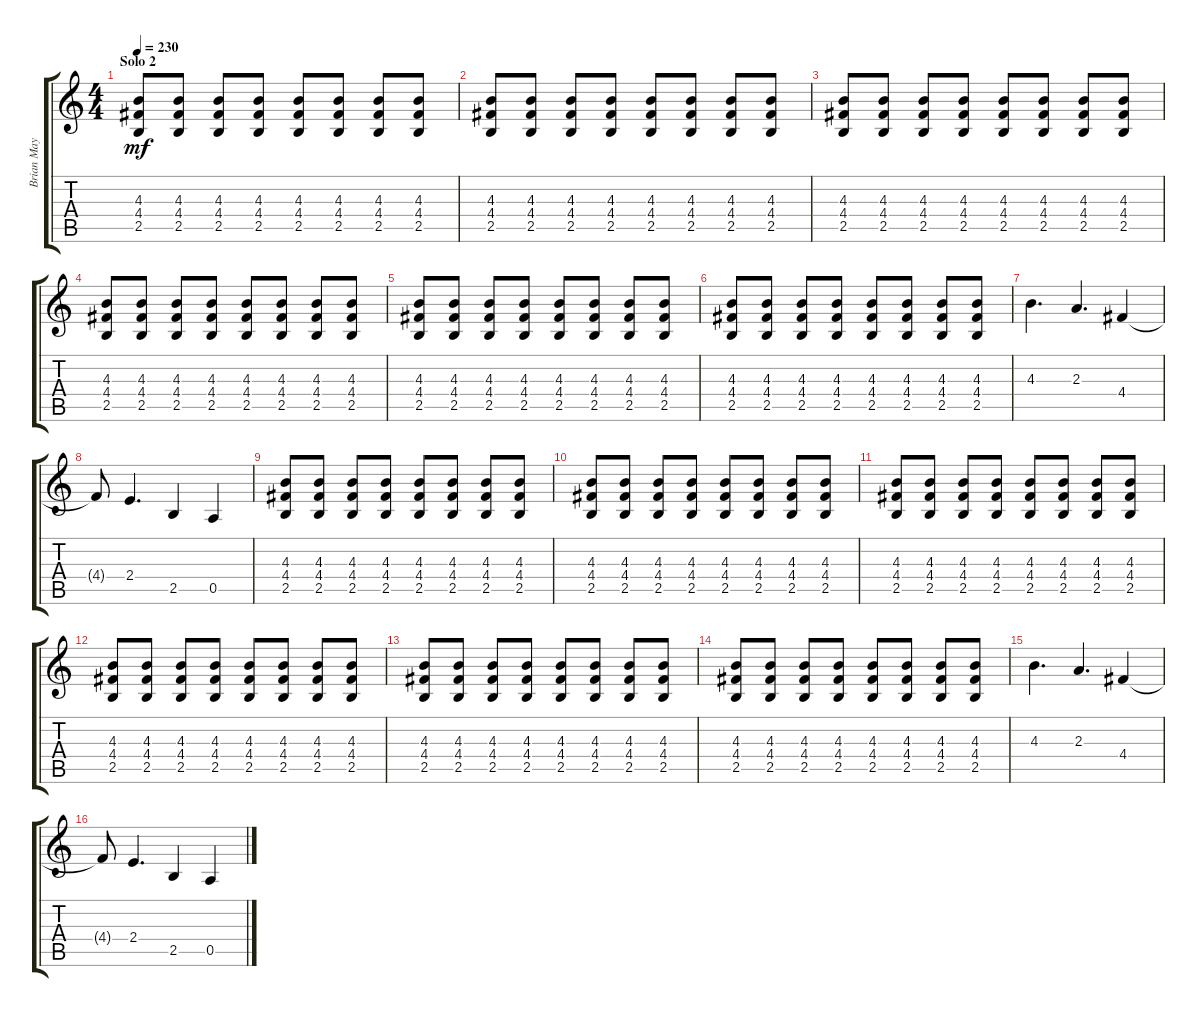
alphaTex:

\track ("Brian May Rhythm" "Brian May ") {instrument distortionguitar}
\staff {score tabs}
\tuning (E4 B3 G3 D3 A2 E2) {hide}
\ts (4 4)
\section ("" "Solo 2")
\tempo 230
\clef g2
\ks c
(4.3 4.4 2.5).8{dy mf} (4.3 4.4 2.5).8 (4.3 4.4 2.5).8 (4.3 4.4 2.5).8 (4.3 4.4 2.5).8 (4.3 4.4 2.5).8 (4.3 4.4 2.5).8 (4.3 4.4 2.5).8 |
(4.3 4.4 2.5).8 (4.3 4.4 2.5).8 (4.3 4.4 2.5).8 (4.3 4.4 2.5).8 (4.3 4.4 2.5).8 (4.3 4.4 2.5).8 (4.3 4.4 2.5).8 (4.3 4.4 2.5).8 |
(4.3 4.4 2.5).8 (4.3 4.4 2.5).8 (4.3 4.4 2.5).8 (4.3 4.4 2.5).8 (4.3 4.4 2.5).8 (4.3 4.4 2.5).8 (4.3 4.4 2.5).8 (4.3 4.4 2.5).8 |
(4.3 4.4 2.5).8 (4.3 4.4 2.5).8 (4.3 4.4 2.5).8 (4.3 4.4 2.5).8 (4.3 4.4 2.5).8 (4.3 4.4 2.5).8 (4.3 4.4 2.5).8 (4.3 4.4 2.5).8 |
(4.3 4.4 2.5).8 (4.3 4.4 2.5).8 (4.3 4.4 2.5).8 (4.3 4.4 2.5).8 (4.3 4.4 2.5).8 (4.3 4.4 2.5).8 (4.3 4.4 2.5).8 (4.3 4.4 2.5).8 |
(4.3 4.4 2.5).8 (4.3 4.4 2.5).8 (4.3 4.4 2.5).8 (4.3 4.4 2.5).8 (4.3 4.4 2.5).8 (4.3 4.4 2.5).8 (4.3 4.4 2.5).8 (4.3 4.4 2.5).8 |
4.3.4{d} 2.3.4{d} 4.4.4 |
4.4{t}.8 2.4.4{d} 2.5.4 0.5.4 |
(4.3 4.4 2.5).8 (4.3 4.4 2.5).8 (4.3 4.4 2.5).8 (4.3 4.4 2.5).8 (4.3 4.4 2.5).8 (4.3 4.4 2.5).8 (4.3 4.4 2.5).8 (4.3 4.4 2.5).8 |
(4.3 4.4 2.5).8 (4.3 4.4 2.5).8 (4.3 4.4 2.5).8 (4.3 4.4 2.5).8 (4.3 4.4 2.5).8 (4.3 4.4 2.5).8 (4.3 4.4 2.5).8 (4.3 4.4 2.5).8 |
(4.3 4.4 2.5).8 (4.3 4.4 2.5).8 (4.3 4.4 2.5).8 (4.3 4.4 2.5).8 (4.3 4.4 2.5).8 (4.3 4.4 2.5).8 (4.3 4.4 2.5).8 (4.3 4.4 2.5).8 |
(4.3 4.4 2.5).8 (4.3 4.4 2.5).8 (4.3 4.4 2.5).8 (4.3 4.4 2.5).8 (4.3 4.4 2.5).8 (4.3 4.4 2.5).8 (4.3 4.4 2.5).8 (4.3 4.4 2.5).8 |
(4.3 4.4 2.5).8 (4.3 4.4 2.5).8 (4.3 4.4 2.5).8 (4.3 4.4 2.5).8 (4.3 4.4 2.5).8 (4.3 4.4 2.5).8 (4.3 4.4 2.5).8 (4.3 4.4 2.5).8 |
(4.3 4.4 2.5).8 (4.3 4.4 2.5).8 (4.3 4.4 2.5).8 (4.3 4.4 2.5).8 (4.3 4.4 2.5).8 (4.3 4.4 2.5).8 (4.3 4.4 2.5).8 (4.3 4.4 2.5).8 |
4.3.4{d} 2.3.4{d} 4.4.4 |
4.4{t}.8 2.4.4{d} 2.5.4 0.5.4
